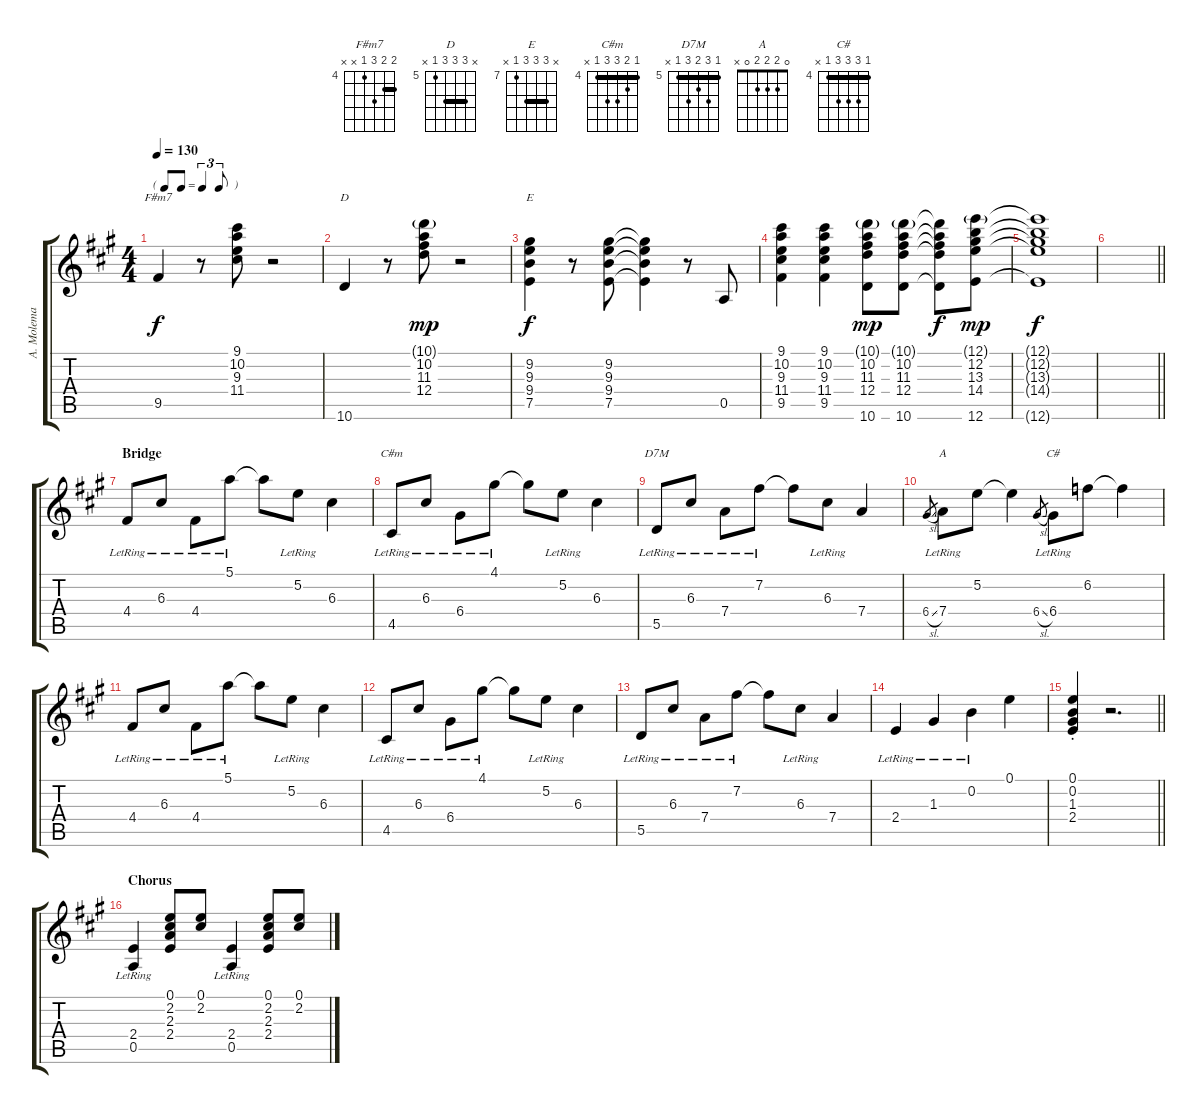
\track ("A. Molema" "A. Molema") {instrument acousticguitarsteel}
\staff {score tabs}
\tuning (E4 B3 G3 D3 A2 E2) {hide}
\chord ("F#m7" 5 5 6 4 x x) {firstfret 4 barre 5}
\chord ("D" x 7 7 7 5 x) {firstfret 5 barre 7}
\chord ("E" x 9 9 9 7 x) {firstfret 7 barre 9}
\chord ("C#m" 4 5 6 6 4 x) {firstfret 4 barre 4}
\chord ("D7M" 5 7 6 7 5 x) {firstfret 5 barre 5}
\chord ("A" 0 2 2 2 0 x)
\chord ("C#" 4 6 6 6 4 x) {firstfret 4 barre 4}
\ts (4 4)
\tf triplet8th
\tempo 130
\clef g2
\ks a
9.5.4{ch "F#m7" dy f} r.8 (9.1 10.2 9.3 11.4).8 r.2 |
10.6.4{ch "D"} r.8 (10.1{g} 10.2 11.3 12.4).8{dy mp} r.2 |
(9.2 9.3 9.4 7.5).4{ch "E" dy f} r.8 (9.2 9.3 9.4 7.5).8 (9.2{t} 9.3{t} 9.4{t} 7.5{t}).4 r.8 0.5.8 |
(9.1 10.2 9.3 11.4 9.5).4 (9.1 10.2 9.3 11.4 9.5).4 (10.1{g} 10.2 11.3 12.4 10.6).8{dy mp} (10.1{g} 10.2 11.3 12.4 10.6).8 (10.1{t} 10.2{t} 11.3{t} 12.4{t} 10.6{t}).8{dy f} (12.1{g} 12.2 13.3 14.4 12.6).8{dy mp} |
(12.1{t} 12.2{t} 13.3{t} 14.4{t} 12.6{t}).1{dy f} |
\barLineRight lightlight
|
\section ("" "Bridge")
4.4{lr}.8 6.3{lr}.8 4.4{lr}.8 5.1{lr}.8 5.1{t}.8 5.2{lr}.8 6.3.4 |
4.5{lr}.8{ch "C#m"} 6.3{lr}.8 6.4{lr}.8 4.1{lr}.8 4.1{t}.8 5.2{lr}.8 6.3.4 |
5.5{lr}.8{ch "D7M"} 6.3{lr}.8 7.4{lr}.8 7.2{lr}.8 7.2{t}.8 6.3{lr}.8 7.4.4 |
6.4{sl}.8{gr} 7.4{lr}.8{ch "A"} 5.2.8 5.2{t}.4 6.4{sl}.8{gr} 6.4{lr}.8{ch "C#"} 6.2.8 6.2{t}.4 |
4.4{lr}.8 6.3{lr}.8 4.4{lr}.8 5.1{lr}.8 5.1{t}.8 5.2{lr}.8 6.3.4 |
4.5{lr}.8 6.3{lr}.8 6.4{lr}.8 4.1{lr}.8 4.1{t}.8 5.2{lr}.8 6.3.4 |
5.5{lr}.8 6.3{lr}.8 7.4{lr}.8 7.2{lr}.8 7.2{t}.8 6.3{lr}.8 7.4.4 |
2.4{lr}.4 1.3{lr}.4 0.2{lr}.4 0.1.4 |
\barLineRight lightlight
(0.1{st} 0.2{st} 1.3{st} 2.4{st}).4 r.2{d} |
\section ("" "Chorus")
(2.4{lr} 0.5{lr}).4 (0.1 2.2 2.3 2.4).8 (0.1 2.2).8 (2.4{lr} 0.5{lr}).4 (0.1 2.2 2.3 2.4).8 (0.1 2.2).8
